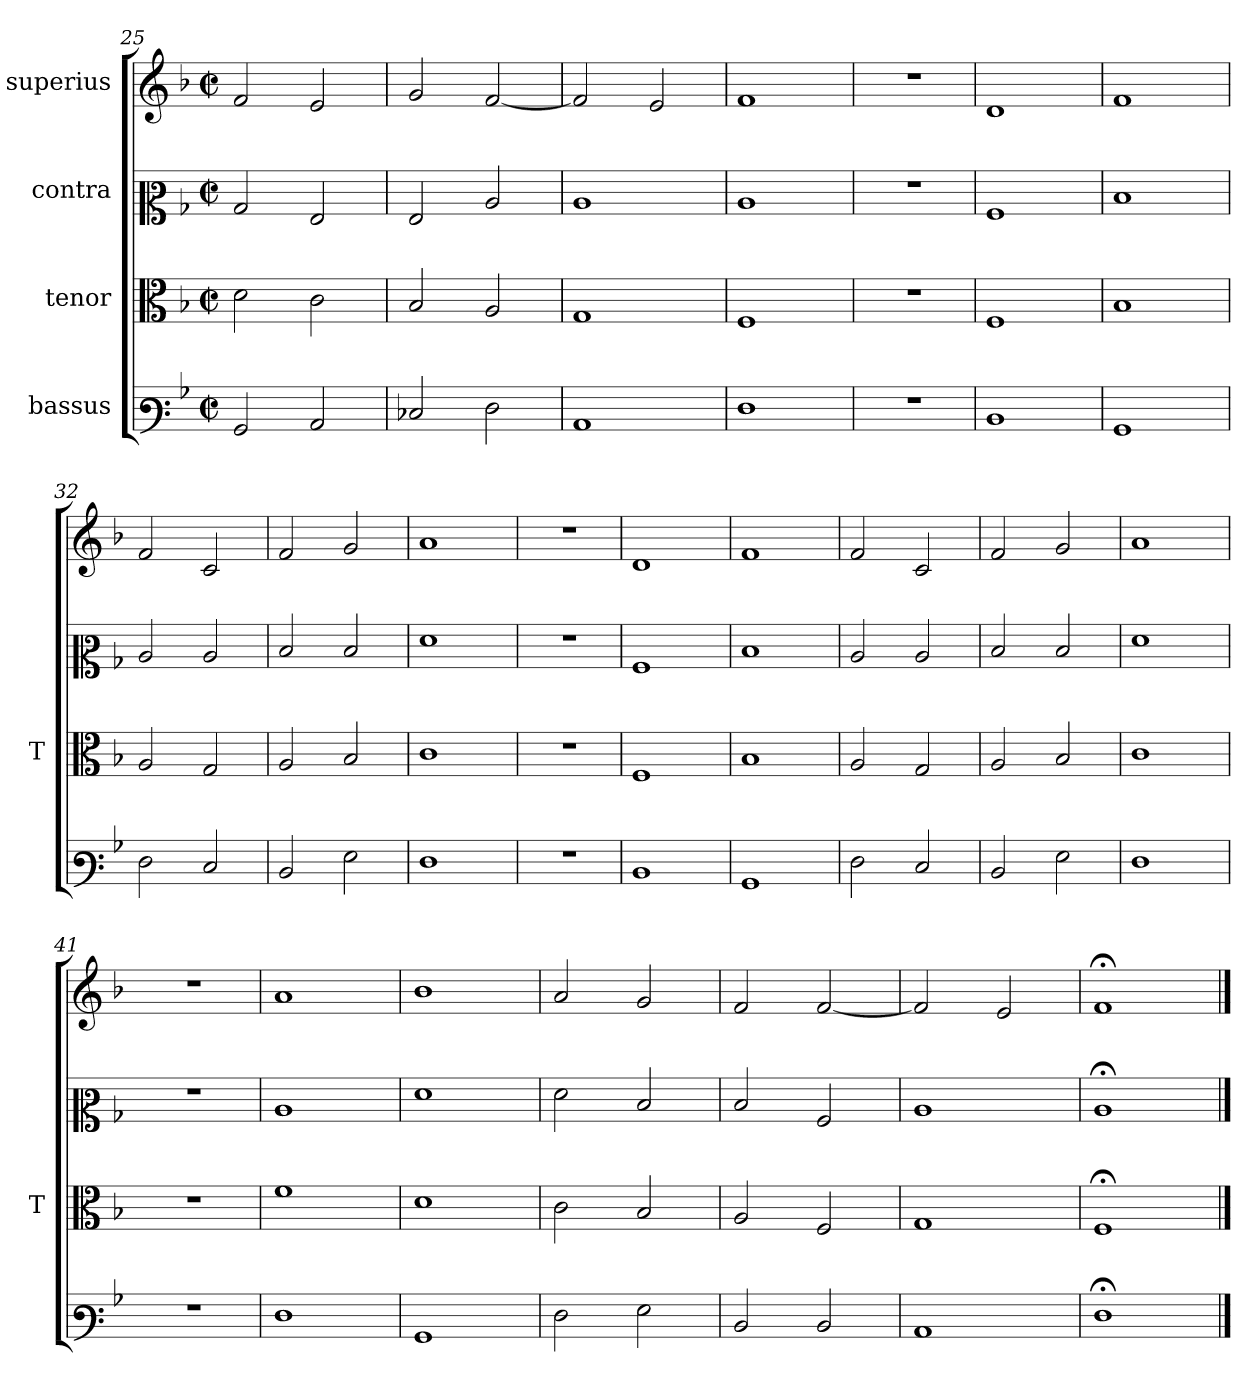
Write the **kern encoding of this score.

**kern	**kern	**kern	**kern
*part4	*part3	*part2	*part1
*staff4	*staff3	*staff2	*staff1
*I"bassus	*I"tenor	*I"contra	*I"superius
*	*I'T	*	*
*clefF3	*clefC3	*clefC2	*clefG2
*k[b-]	*k[b-]	*k[b-]	*k[b-]
*M2/2	*M2/2	*M2/2	*M2/2
*met(c|)	*met(c|)	*met(c|)	*met(c|)
=25	=25	=25	=25
2BB-	2d	2B-	2f
2C	2c	2G	2e
=26	=26	=26	=26
2E-X	2B-	2G	2g
2F	2A	2c	[2f
=27	=27	=27	=27
1C	1G	1c	2f]
.	.	.	2e
=28	=28	=28	=28
1F	1F	1c	1f
=29	=29	=29	=29
1r	1r	1r	1r
=30	=30	=30	=30
1D	1F	1A	1d
=31	=31	=31	=31
1BB-	1B-	1d	1f
=32	=32	=32	=32
2F	2A	2c	2f
2E	2G	2c	2c
=33	=33	=33	=33
2D	2A	2d	2f
2G	2B-	2d	2g
=34	=34	=34	=34
1F	1c	1f	1a
=35	=35	=35	=35
1r	1r	1r	1r
=36	=36	=36	=36
1D	1F	1A	1d
=37	=37	=37	=37
1BB-	1B-	1d	1f
=38	=38	=38	=38
2F	2A	2c	2f
2E	2G	2c	2c
=39	=39	=39	=39
2D	2A	2d	2f
2G	2B-	2d	2g
=40	=40	=40	=40
1F	1c	1f	1a
=41	=41	=41	=41
1r	1r	1r	1r
=42	=42	=42	=42
1F	1f	1c	1a
=43	=43	=43	=43
1BB-	1d	1f	1b-
=44	=44	=44	=44
2F	2c	2f	2a
2G	2B-	2d	2g
=45	=45	=45	=45
2D	2A	2d	2f
2D	2F	2A	[2f
=46	=46	=46	=46
1C	1G	1c	2f]
.	.	.	2e
=47	=47	=47	=47
1F;<	1F;<	1c;<	1f;<
==	==	==	==
*-	*-	*-	*-
